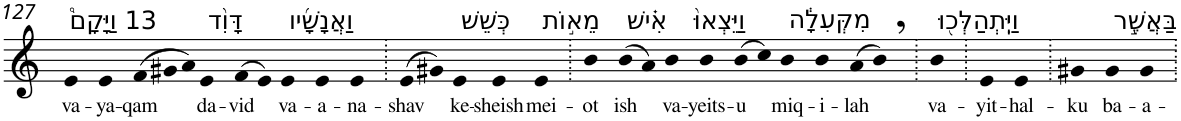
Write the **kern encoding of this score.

**kern	**text
*part1	*part1
*staff1	*staff1
*I"Piano	*
*I'Pno	*
!!LO:PB:g=z
*clefG2	*
*k[]	*
=127	=127
!LO:TX:a:t=13 וַיָּקָם֩	!
!	!LO:LY:b
4e	va-
!	!LO:LY:b
4e	-ya-
*Xtuplet	*
!	!LO:LY:b
(>12f	-qam
12g#X	.
12a)	.
!LO:TX:a:t=דָּוִ֨ד	!
!	!LO:LY:b
4e	da-
!	!LO:LY:b
(>8f	-vid
8e)	.
!LO:TX:a:t=וַאֲנָשָׁ֜יו	!
!	!LO:LY:b
4e	va-
!	!LO:LY:b
4e	-a-
!	!LO:LY:b
4e	-na-
=128.	=128.
!	!LO:LY:b
(>8e	-shav
8g#X)	.
!LO:TX:a:t=כְּשֵׁשׁ	!
!	!LO:LY:b
4e	ke-
!	!LO:LY:b
4e	-sheish
!LO:TX:a:t=מֵא֣וֹת	!
!	!LO:LY:b
4e	mei-
=129.	=129.
!	!LO:LY:b
4b	-ot
!LO:TX:a:t=אִ֗ישׁ	!
!	!LO:LY:b
(>8b	ish
8a)	.
!LO:TX:a:t=וַיֵּצְאוּ֙	!
!	!LO:LY:b
4b	va-
!	!LO:LY:b
4b	-yeits-
!	!LO:LY:b
(>8b	-u
8cc)	.
!LO:TX:a:t=מִקְּעִלָ֔ה	!
!	!LO:LY:b
4b	miq-
!	!LO:LY:b
4b	-i-
!	!LO:LY:b
(>8a	-lah
8b,)	.
=130.	=130.
!LO:TX:a:t=וַיִּֽתְהַלְּכ֖וּ	!
!	!LO:LY:b
4b	va-
=131.	=131.
!	!LO:LY:b
4e	-yit-
!	!LO:LY:b
4e	-hal-
=132.	=132.
!	!LO:LY:b
4g#X	-ku
!LO:TX:a:t=בַּאֲשֶׁ֣ר	!
!	!LO:LY:b
4g#	ba-
!	!LO:LY:b
4g#	-a-
=.	=.
*-	*-
